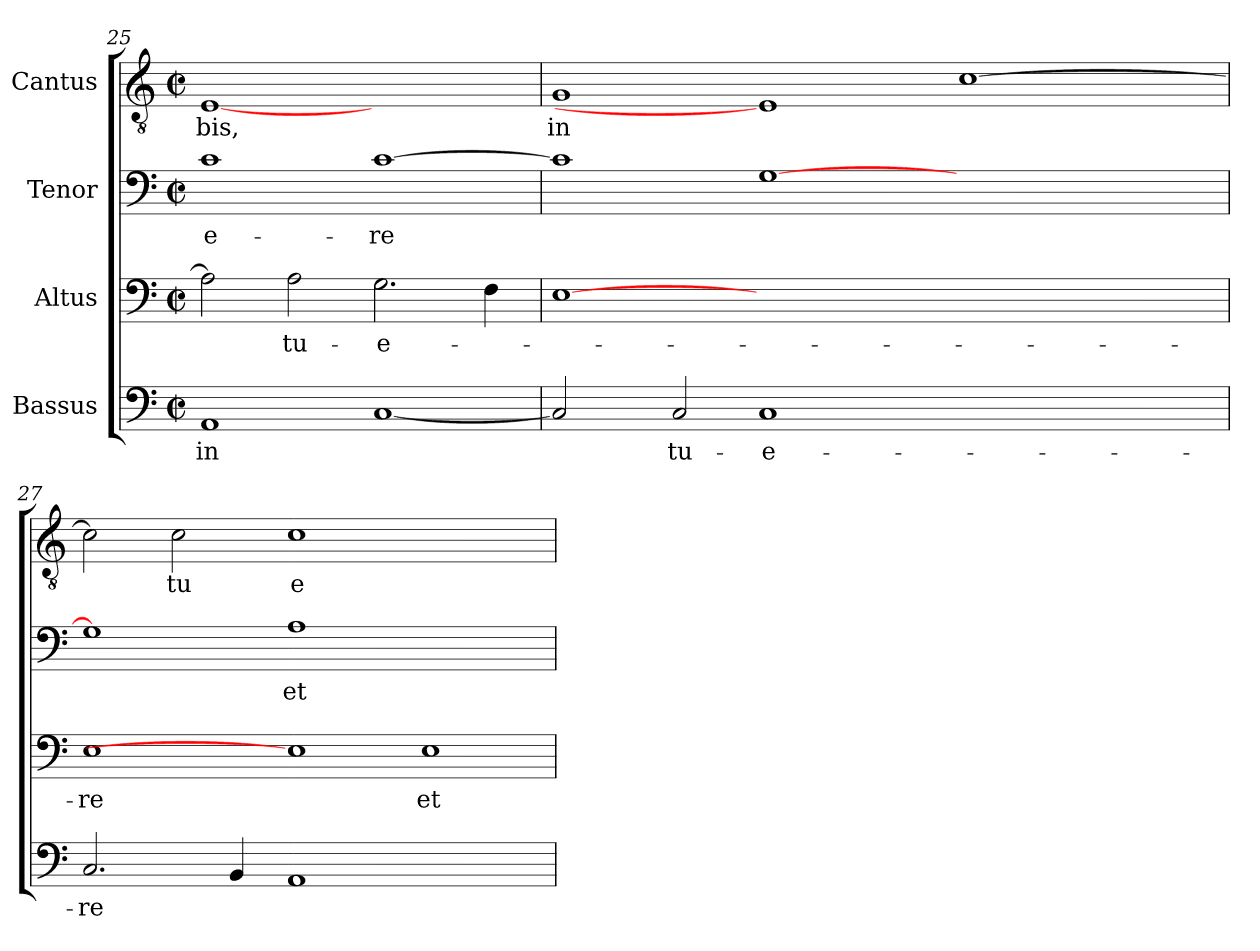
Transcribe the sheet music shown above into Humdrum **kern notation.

**kern	**text	**kern	**text	**kern	**text	**kern	**text
*part4	*part4	*part3	*part3	*part2	*part2	*part1	*part1
*staff4	*staff4	*staff3	*staff3	*staff2	*staff2	*staff1	*staff1
*I"Bassus	*	*I"Altus	*	*I"Tenor	*	*I"Cantus	*
*clefF4	*	*clefF4	*	*clefF4	*	*clefGv2	*
*M2/2	*	*M2/2	*	*M2/2	*	*M2/2	*
*met(c|)	*	*met(c|)	*	*met(c|)	*	*met(c|)	*
=25	=25	=25	=25	=25	=25	=25	=25
!	!LO:LY:b:cj	!	!	!	!LO:LY:b:cj	!	!LO:LY:b:cj
1AA	in	2A\]	.	1c	-e-	[1E	bis,
!	!	!	!LO:LY:b:cj	!	!	!	!
.	.	2A\	-tu-	.	.	.	.
!	!	!	!LO:LY:b:cj	!	!LO:LY:b:cj	!	!
[>1C	.	2.G\	-e-	[>1c	-re	1ryy	.
.	.	4F\	.	.	.	.	.
!!LO:PB:g=z
=26	=26	=26	=26	=26	=26	=26	=26
!	!	!	!	!	!	!	!LO:LY:b:cj
*^	*	*^	*	*^	*	*	*
2C/]	16ryy	.	[1E	2ryy	.	1c]	64ryy	.	1G	in
.	.	.	.	.	.	.	1ryy	.	.	.
.	64ryy	.	.	.	.	.	.	.	.	.
.	1ryy	.	.	.	.	.	.	.	.	.
!	!	!LO:LY:b:cj	!	!	!	!	!	!	!	!
2C/	.	tu-	.	1ryy	.	.	.	.	.	.
!	!	!LO:LY:b:cj	!	!	!	!	!	!	!	!
1C	.	-e-	0ryy	.	.	[>1G	.	.	1E]	.
.	.	.	.	.	.	.	1ryy	.	.	.
.	1ryy	.	.	.	.	.	.	.	.	.
.	.	.	.	1.ryy	.	.	.	.	.	.
1ryy	.	.	.	.	.	1ryy	.	.	[>1c	.
.	.	.	.	.	.	.	2ryy	.	.	.
.	2ryy	.	.	.	.	.	.	.	.	.
.	.	.	.	.	.	.	4ryy	.	.	.
.	4ryy	.	.	.	.	.	.	.	.	.
.	.	.	.	.	.	.	8...ryy	.	.	.
.	8ryy	.	.	.	.	.	.	.	.	.
.	32.ryy	.	.	.	.	.	.	.	.	.
=27	=27	=27	=27	=27	=27	=27	=27	=27	=27	=27
!	!	!LO:LY:b:cj	!	!	!LO:LY:b:cj	!	!	!	!	!
*v	*v	*	*	*	*	*v	*v	*	*	*
*	*	*v	*v	*	*	*	*	*
2.C/	-re	1E	-re	1G]	.	2c\]	.
!	!	!	!	!	!	!	!LO:LY:b:cj
.	.	.	.	.	.	2c\	tu
4BB/	.	.	.	.	.	.	.
!	!	!	!	!	!LO:LY:b:cj	!	!LO:LY:b:cj
1AA	.	1E]	.	1A	et	1c	e
!	!	!	!LO:LY:b:cj	!	!	!	!
1ryy	.	1E	et	1ryy	.	1ryy	.
=	=	=	=	=	=	=	=
*-	*-	*-	*-	*-	*-	*-	*-
